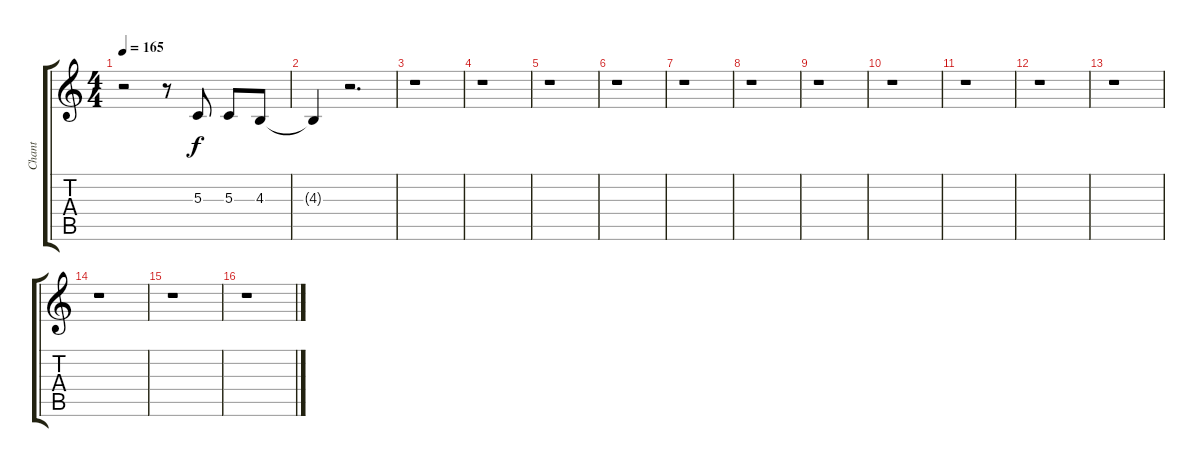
\track ("Chant" "Chant") {instrument lead2sawtooth}
\staff {score tabs}
\tuning (E4 B3 G3 D3 A2 E2) {hide}
\ts (4 4)
\tempo 165
\clef g2
\ks c
r.2{dy f} r.8 5.3.8 5.3.8 4.3.8 |
4.3{t}.4 r.2{d} |
r.1 |
r.1 |
r.1 |
r.1 |
r.1 |
r.1 |
r.1 |
r.1 |
r.1 |
r.1 |
r.1 |
r.1 |
r.1 |
r.1
